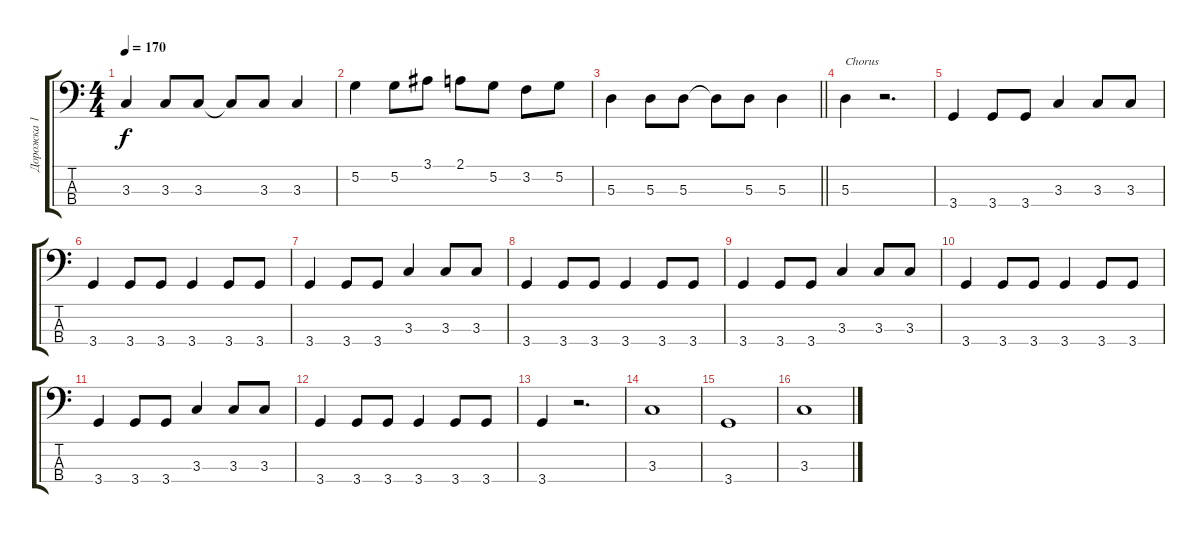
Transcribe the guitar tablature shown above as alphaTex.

\track ("Дорожка 1" "Дорожка 1") {instrument slapbass1}
\staff {score tabs}
\tuning (G2 D2 A1 E1) {hide}
\ts (4 4)
\tempo 170
\clef f4
\ks c
3.3.4{dy f} 3.3.8 3.3.8 3.3{t}.8 3.3.8 3.3.4 |
5.2.4 5.2.8 3.1.8 2.1.8 5.2.8 3.2.8 5.2.8 |
\barLineRight lightlight
5.3.4 5.3.8 5.3.8 5.3{t}.8 5.3.8 5.3.4 |
5.3.4{txt "Chorus"} r.2{d} |
3.4.4 3.4.8 3.4.8 3.3.4 3.3.8 3.3.8 |
3.4.4 3.4.8 3.4.8 3.4.4 3.4.8 3.4.8 |
3.4.4 3.4.8 3.4.8 3.3.4 3.3.8 3.3.8 |
3.4.4 3.4.8 3.4.8 3.4.4 3.4.8 3.4.8 |
3.4.4 3.4.8 3.4.8 3.3.4 3.3.8 3.3.8 |
3.4.4 3.4.8 3.4.8 3.4.4 3.4.8 3.4.8 |
3.4.4 3.4.8 3.4.8 3.3.4 3.3.8 3.3.8 |
3.4.4 3.4.8 3.4.8 3.4.4 3.4.8 3.4.8 |
3.4.4 r.2{d} |
3.3.1 |
3.4.1 |
3.3.1
